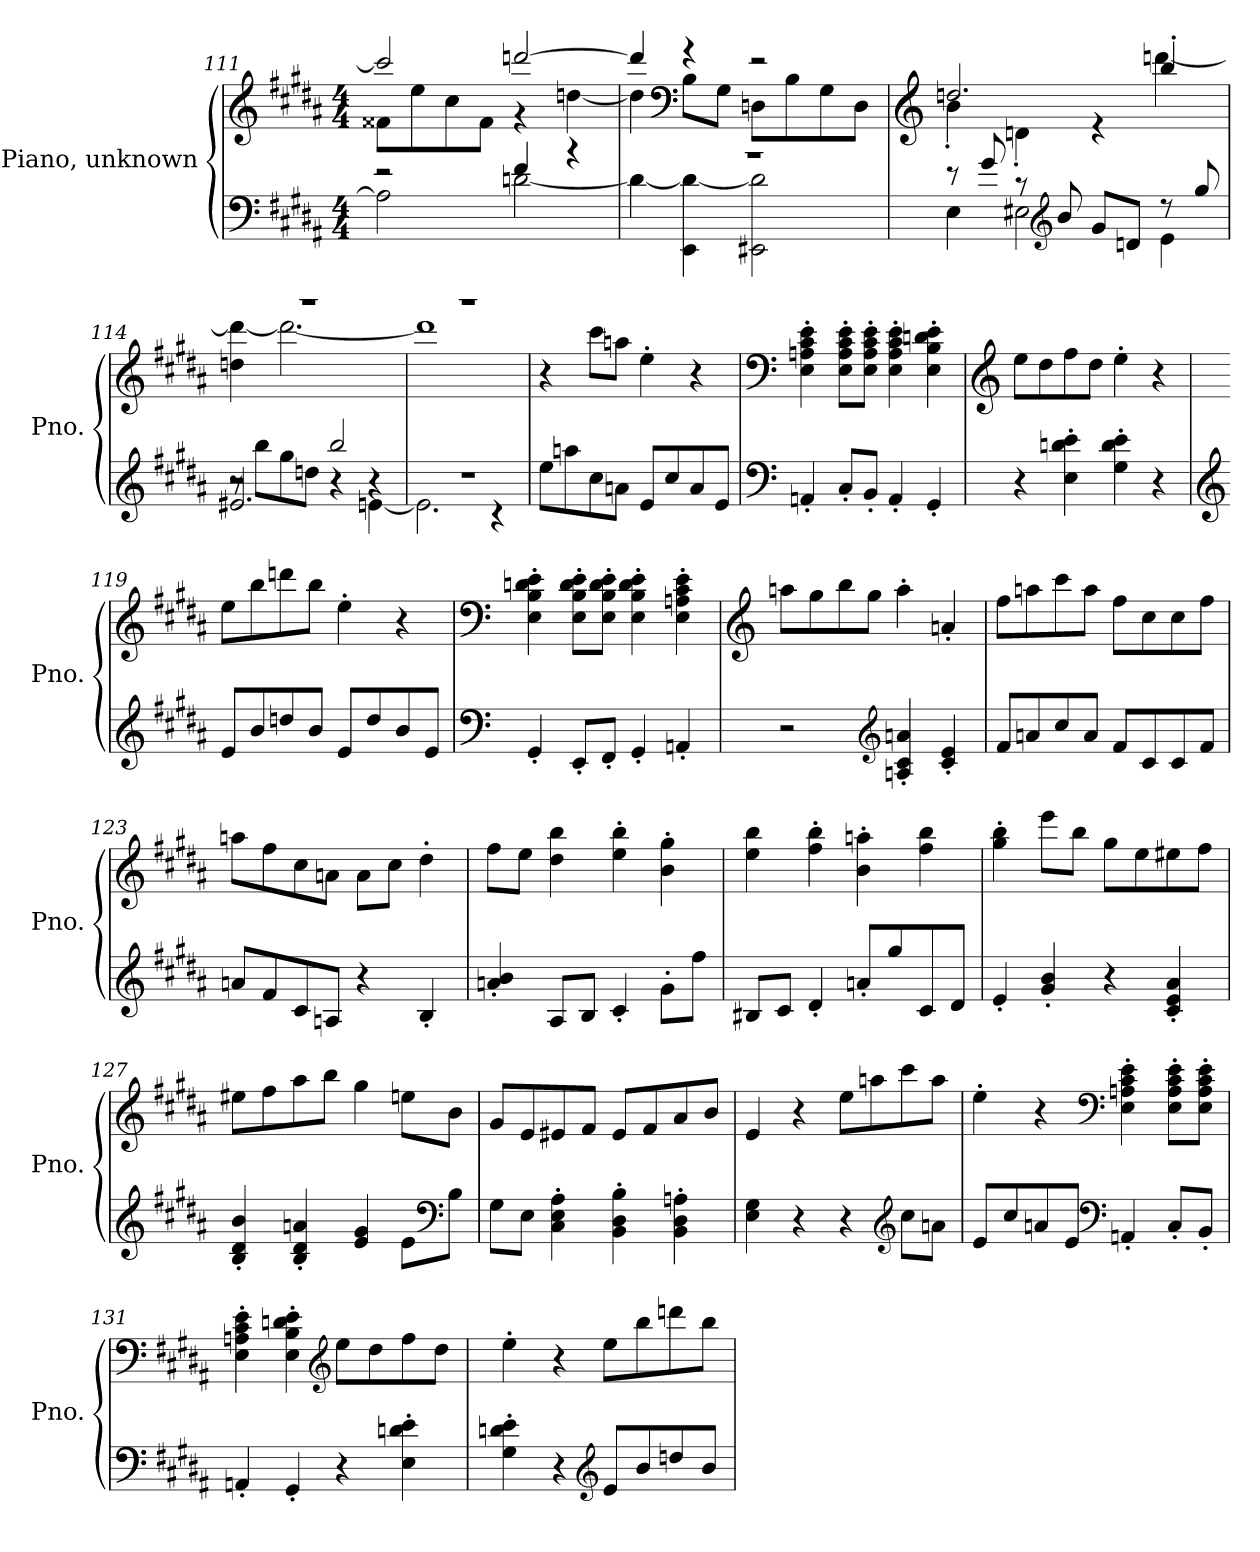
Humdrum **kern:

**kern	**kern
*part1	*part1
*staff2	*staff1
*I"Piano, unknown	*
*I'Pno.	*
!!LO:LB:g=z
*clefF4	*clefG2
*k[f#c#g#d#a#]	*k[f#c#g#d#a#]
*M4/4	*M4/4
=111	=111
*^	*^
2r	2A\]	2ccc#/]	8f##X\L
.	.	.	8ee\
.	.	.	8cc#\
.	.	.	8f##\J
4f#/	[2dn\	[2dddn/	4r
4r	.	.	[4ddn\
=112	=112	=112	=112
1r	4d\_	4ddd/]	4dd\]
*	*	*clefF4	*
.	4EE\ 4d\_	4r	8B\L
.	.	.	8G#\J
.	2EE#X\ 2d\]	2r	8Dn\L
.	.	.	8B\
.	.	.	8G#\
.	.	.	8D\J
=113	=113	=113	=113
*	*	*clefG2	*
8r	4E\	2.ddn/	4b'\
8g#/	.	.	.
8r	2E#X\	.	4dn'\
*clefG2	*	*	*
8b/	.	.	.
8g#/L	.	.	4r
8dn/J	.	.	.
8r	4e\	4bb'/	[4dddn\
8gg#/	.	.	.
!!LO:LB:g=z	!!
=114	=114	=114	=114
*	*^	*	*
2r	8r	2.e#X/	1r	4ddn\ 4ddd\_
.	8bb\L	.	.	.
.	8gg#\	.	.	2.ddd\_
.	8ddn\J	.	.	.
2bb/	4r	.	.	.
.	[4en\	4r	.	.
*	*v	*v	*	*
=115	=115	=115	=115
1r	2.e\]	1r	1ddd]
.	4r	.	.
*v	*v	*	*
*	*v	*v
=116	=116
8ee\L	4r
8aan\	.
8cc#\	8ccc#\L
8an\J	8aan\J
8e/L	4ee'\
8cc#/	.
8a/	4r
8e/J	.
=117	=117
*clefF4	*clefF4
4AAn'/	4E\' 4An\' 4c#\' 4e\'
8C#'/L	8E\' 8A\' 8c#\' 8e\'L
8BB'/J	8E\' 8A\' 8c#\' 8e\'J
4AA'/	4E\' 4A\' 4c#\' 4e\'
4GG#'/	4E\' 4B\' 4dn\' 4e\'
=118	=118
*	*clefG2
4r	8ee\L
.	8dd#\
4E\' 4dn\' 4e\'	8ff#\
.	8dd#\J
4G#\' 4d\' 4e\'	4ee'\
4r	4r
!!LO:LB:g=z
=119	=119
*clefG2	*
8e/L	8ee\L
8b/	8bb\
8ddn/	8dddn\
8b/J	8bb\J
8e/L	4ee'\
8dd/	.
8b/	4r
8e/J	.
=120	=120
*clefF4	*clefF4
4GG#'/	4E\' 4B\' 4dn\' 4e\'
8EE'/L	8E\' 8B\' 8d\' 8e\'L
8FF#'/J	8E\' 8B\' 8d\' 8e\'J
4GG#'/	4E\' 4B\' 4d\' 4e\'
4AAn'/	4E\' 4An\' 4c#\' 4e\'
=121	=121
*	*clefG2
2r	8aan\L
.	8gg#\
.	8bb\
.	8gg#\J
*clefG2	*
4An/' 4c#/' 4an/'	4aa'\
4c#/' 4e/'	4an'/
!!LO:PB:g=z
=122	=122
8f#/L	8ff#\L
8an/	8aan\
8cc#/	8ccc#\
8a/J	8aa\J
8f#/L	8ff#\L
8c#/	8cc#\
8c#/	8cc#\
8f#/J	8ff#\J
=123	=123
8an/L	8aan\L
8f#/	8ff#\
8c#/	8cc#\
8An/J	8an\J
4r	8a\L
.	8cc#\J
4B'/	4dd#'\
=124	=124
4an/' 4b/'	8ff#\L
.	8ee\J
8A#/L	4dd#\ 4bb\
8B/J	.
4c#'/	4ee\' 4bb\'
8g#'\L	4b\' 4gg#\'
8ff#\J	.
=125	=125
8B#X/L	4ee\ 4bb\
8c#/J	.
4d#'/	4ff#\' 4bb\'
8an'/L	4b\' 4aan\'
8gg#/	.
8c#/	4ff#\ 4bb\
8d#/J	.
!!LO:LB:g=z
=126	=126
4e'/	4gg#\' 4bb\'
4g#/' 4b/'	8eee\L
.	8bb\J
4r	8gg#\L
.	8ee\
4c#/' 4e/' 4a#/'	8ee#X\
.	8ff#\J
=127	=127
4B/' 4d#/' 4b/'	8ee#X\L
.	8ff#\
4B/' 4d#/' 4an/'	8aa#\
.	8bb\J
4e/ 4g#/	4gg#\
8e\L	8een\L
*clefF4	*
8B\J	8b\J
=128	=128
8G#\L	8g#/L
8E\J	8e/
4C#\' 4E\' 4A#\'	8e#X/
.	8f#/J
4BB\' 4D#\' 4B\'	8e#/L
.	8f#/
4BB\' 4D#\' 4An\'	8a#/
.	8b/J
=129	=129
4E\ 4G#\	4e/
4r	4r
4r	8ee\L
.	8aan\
*clefG2	*
8cc#\L	8ccc#\
8an\J	8aa\J
!!LO:LB:g=z
=130	=130
8e/L	4ee'\
8cc#/	.
8an/	4r
8e/J	.
*clefF4	*clefF4
4AAn'/	4E\' 4An\' 4c#\' 4e\'
8C#'/L	8E\' 8A\' 8c#\' 8e\'L
8BB'/J	8E\' 8A\' 8c#\' 8e\'J
=131	=131
4AAn'/	4E\' 4An\' 4c#\' 4e\'
4GG#'/	4E\' 4B\' 4dn\' 4e\'
*	*clefG2
4r	8ee\L
.	8dd#\
4E\' 4dn\' 4e\'	8ff#\
.	8dd#\J
=132	=132
4G#\' 4dn\' 4e\'	4ee'\
4r	4r
*clefG2	*
8e/L	8ee\L
8b/	8bb\
8ddn/	8dddn\
8b/J	8bb\J
=	=
*-	*-
